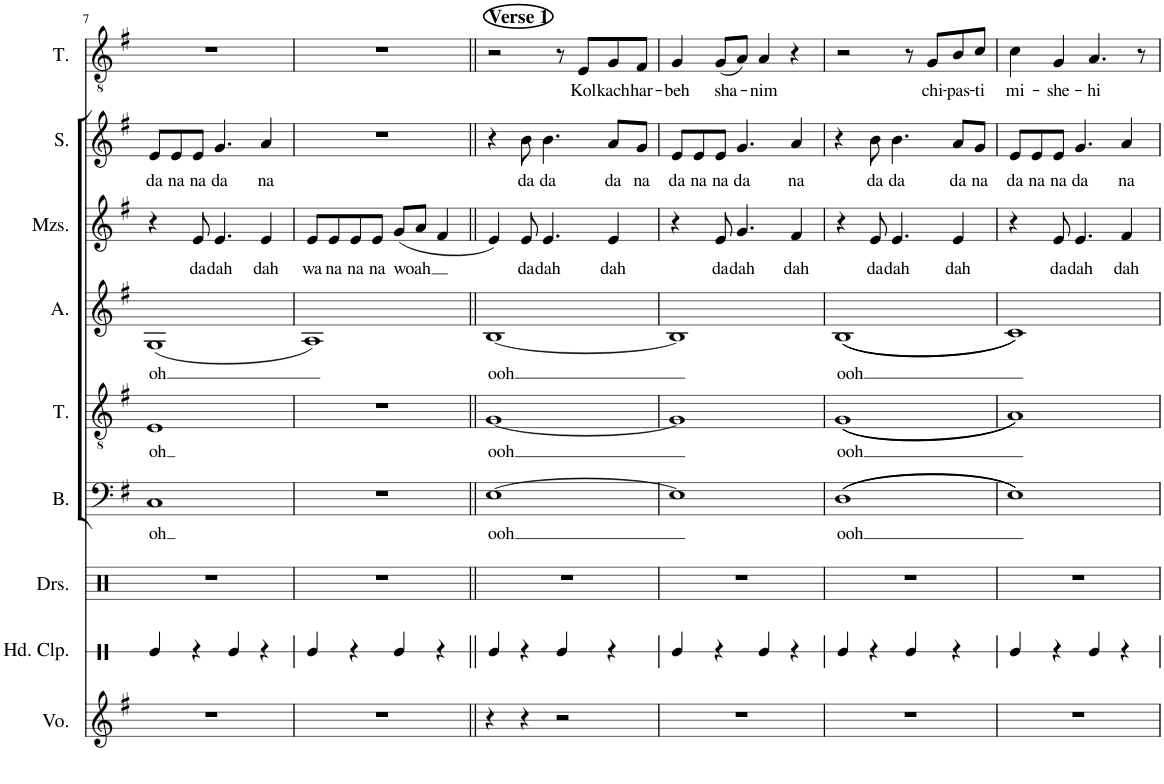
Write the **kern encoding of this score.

**kern	**kern	**kern	**kern	**text	**kern	**text	**kern	**text	**kern	**text	**kern	**text	**kern	**text
*part9	*part8	*part7	*part6	*part6	*part5	*part5	*part4	*part4	*part3	*part3	*part2	*part2	*part1	*part1
*staff9	*staff8	*staff7	*staff6	*staff6	*staff5	*staff5	*staff4	*staff4	*staff3	*staff3	*staff2	*staff2	*staff1	*staff1
*I"Voice	*I"Hand Clap	*I"Drumset	*I"Bass	*	*I"Tenor	*	*I"Alto	*	*I"Mezzo-soprano	*	*I"Soprano	*	*I"Tenor	*
*I'Vo.	*I'Hd. Clp.	*I'Drs.	*I'B.	*	*I'T.	*	*I'A.	*	*I'Mzs.	*	*I'S.	*	*I'T.	*
!!LO:PB:g=z
*clefG2	*clefX	*clefX	*clefF4	*	*clefGv2	*	*clefG2	*	*clefG2	*	*clefG2	*	*clefGv2	*
*k[f#]	*k[]	*k[]	*k[f#]	*	*k[f#]	*	*k[f#]	*	*k[f#]	*	*k[f#]	*	*k[f#]	*
*M4/4	*M4/4	*M4/4	*M4/4	*	*M4/4	*	*M4/4	*	*M4/4	*	*M4/4	*	*M4/4	*
*met(c)	*met(c)	*met(c)	*met(c)	*	*met(c)	*	*met(c)	*	*met(c)	*	*met(c)	*	*met(c)	*
=7	=7	=7	=7	=7	=7	=7	=7	=7	=7	=7	=7	=7	=7	=7
!	!	!	!	!LO:LY:b	!	!LO:LY:b	!	!LO:LY:b	!	!	!	!LO:LY:b	!	!
1r	4Re/	1r	1C	oh	1E	oh	(1G	oh	4r	.	8e/L	da	1r	.
!	!	!	!	!	!	!	!	!	!	!	!	!LO:LY:b	!	!
.	.	.	.	.	.	.	.	.	.	.	8e/	na	.	.
!	!	!	!	!	!	!	!	!	!	!LO:LY:b	!	!LO:LY:b	!	!
.	4r	.	.	.	.	.	.	.	8e/	da	8e/J	na	.	.
!	!	!	!	!	!	!	!	!	!	!LO:LY:b	!	!LO:LY:b	!	!
.	.	.	.	.	.	.	.	.	4.e/	dah	4.g/	da	.	.
.	4Re/	.	.	.	.	.	.	.	.	.	.	.	.	.
!	!	!	!	!	!	!	!	!	!	!LO:LY:b	!	!LO:LY:b	!	!
.	4r	.	.	.	.	.	.	.	4e/	dah	4a/	na	.	.
=8	=8	=8	=8	=8	=8	=8	=8	=8	=8	=8	=8	=8	=8	=8
!	!	!	!	!	!	!	!	!	!	!LO:LY:b	!	!	!	!
1r	4Re/	1r	1r	.	1r	.	1A)	.	8e/L	wa	1r	.	1r	.
!	!	!	!	!	!	!	!	!	!	!LO:LY:b	!	!	!	!
.	.	.	.	.	.	.	.	.	8e/	na	.	.	.	.
!	!	!	!	!	!	!	!	!	!	!LO:LY:b	!	!	!	!
.	4r	.	.	.	.	.	.	.	8e/	na	.	.	.	.
!	!	!	!	!	!	!	!	!	!	!LO:LY:b	!	!	!	!
.	.	.	.	.	.	.	.	.	8e/J	na	.	.	.	.
!	!	!	!	!	!	!	!	!	!	!LO:LY:b	!	!	!	!
.	4Re/	.	.	.	.	.	.	.	(8g/L	woah	.	.	.	.
.	.	.	.	.	.	.	.	.	8a/J	.	.	.	.	.
.	4r	.	.	.	.	.	.	.	4f#/	.	.	.	.	.
=9||	=9||	=9||	=9||	=9||	=9||	=9||	=9||	=9||	=9||	=9||	=9||	=9||	=9||	=9||
!	!	!	!	!	!	!	!	!	!	!	!	!	!LO:TX:a:B:t=Verse 1	!
!	!	!	!	!LO:LY:b	!	!LO:LY:b	!	!LO:LY:b	!	!	!	!	!	!
4r	4Re/	1r	[1E	ooh	[1G	ooh	[1B	ooh	4e/)	.	4r	.	2r	.
!	!	!	!	!	!	!	!	!	!	!LO:LY:b	!	!LO:LY:b	!	!
4r	4r	.	.	.	.	.	.	.	8e/	da	8b\	da	.	.
!	!	!	!	!	!	!	!	!	!	!LO:LY:b	!	!LO:LY:b	!	!
.	.	.	.	.	.	.	.	.	4.e/	dah	4.b\	da	.	.
2r	4Re/	.	.	.	.	.	.	.	.	.	.	.	8r	.
!	!	!	!	!	!	!	!	!	!	!	!	!	!	!LO:LY:b
.	.	.	.	.	.	.	.	.	.	.	.	.	8E/L	Kol
!	!	!	!	!	!	!	!	!	!	!LO:LY:b	!	!LO:LY:b	!	!LO:LY:b
.	4r	.	.	.	.	.	.	.	4e/	dah	8a/L	da	8G/	kach
!	!	!	!	!	!	!	!	!	!	!	!	!LO:LY:b	!	!LO:LY:b
.	.	.	.	.	.	.	.	.	.	.	8g/J	na	8F#/J	har-
=10	=10	=10	=10	=10	=10	=10	=10	=10	=10	=10	=10	=10	=10	=10
!	!	!	!	!	!	!	!	!	!	!	!	!LO:LY:b	!	!LO:LY:b
1r	4Re/	1r	1E]	.	1G]	.	1B]	.	4r	.	8e/L	da	4G/	-beh
!	!	!	!	!	!	!	!	!	!	!	!	!LO:LY:b	!	!
.	.	.	.	.	.	.	.	.	.	.	8e/	na	.	.
!	!	!	!	!	!	!	!	!	!	!LO:LY:b	!	!LO:LY:b	!	!LO:LY:b
.	4r	.	.	.	.	.	.	.	8e/	da	8e/J	na	(8G/L	sha-
!	!	!	!	!	!	!	!	!	!	!LO:LY:b	!	!LO:LY:b	!	!
.	.	.	.	.	.	.	.	.	4.g/	dah	4.g/	da	8A/J)	.
!	!	!	!	!	!	!	!	!	!	!	!	!	!	!LO:LY:b
.	4Re/	.	.	.	.	.	.	.	.	.	.	.	4A/	-nim
!	!	!	!	!	!	!	!	!	!	!LO:LY:b	!	!LO:LY:b	!	!
.	4r	.	.	.	.	.	.	.	4f#/	dah	4a/	na	4r	.
=11	=11	=11	=11	=11	=11	=11	=11	=11	=11	=11	=11	=11	=11	=11
!	!	!	!	!LO:LY:b	!	!LO:LY:b	!	!LO:LY:b	!	!	!	!	!	!
1r	4Re/	1r	(((1D	ooh	(((1G	ooh	(((1B	ooh	4r	.	4r	.	2r	.
!	!	!	!	!	!	!	!	!	!	!LO:LY:b	!	!LO:LY:b	!	!
.	4r	.	.	.	.	.	.	.	8e/	da	8b\	da	.	.
!	!	!	!	!	!	!	!	!	!	!LO:LY:b	!	!LO:LY:b	!	!
.	.	.	.	.	.	.	.	.	4.e/	dah	4.b\	da	.	.
.	4Re/	.	.	.	.	.	.	.	.	.	.	.	8r	.
!	!	!	!	!	!	!	!	!	!	!	!	!	!	!LO:LY:b
.	.	.	.	.	.	.	.	.	.	.	.	.	8G/L	chi-
!	!	!	!	!	!	!	!	!	!	!LO:LY:b	!	!LO:LY:b	!	!LO:LY:b
.	4r	.	.	.	.	.	.	.	4e/	dah	8a/L	da	8B/	-pas-
!	!	!	!	!	!	!	!	!	!	!	!	!LO:LY:b	!	!LO:LY:b
.	.	.	.	.	.	.	.	.	.	.	8g/J	na	8c/J	-ti
=12	=12	=12	=12	=12	=12	=12	=12	=12	=12	=12	=12	=12	=12	=12
!	!	!	!	!	!	!	!	!	!	!	!	!LO:LY:b	!	!LO:LY:b
1r	4Re/	1r	1E)))	.	1A)))	.	1c)))	.	4r	.	8e/L	da	4c\	mi-
!	!	!	!	!	!	!	!	!	!	!	!	!LO:LY:b	!	!
.	.	.	.	.	.	.	.	.	.	.	8e/	na	.	.
!	!	!	!	!	!	!	!	!	!	!LO:LY:b	!	!LO:LY:b	!	!LO:LY:b
.	4r	.	.	.	.	.	.	.	8e/	da	8e/J	na	4G/	-she-
!	!	!	!	!	!	!	!	!	!	!LO:LY:b	!	!LO:LY:b	!	!
.	.	.	.	.	.	.	.	.	4.e/	dah	4.g/	da	.	.
!	!	!	!	!	!	!	!	!	!	!	!	!	!	!LO:LY:b
.	4Re/	.	.	.	.	.	.	.	.	.	.	.	4.A/	-hi
!	!	!	!	!	!	!	!	!	!	!LO:LY:b	!	!LO:LY:b	!	!
.	4r	.	.	.	.	.	.	.	4f#/	dah	4a/	na	.	.
.	.	.	.	.	.	.	.	.	.	.	.	.	8r	.
=	=	=	=	=	=	=	=	=	=	=	=	=	=	=
*-	*-	*-	*-	*-	*-	*-	*-	*-	*-	*-	*-	*-	*-	*-
